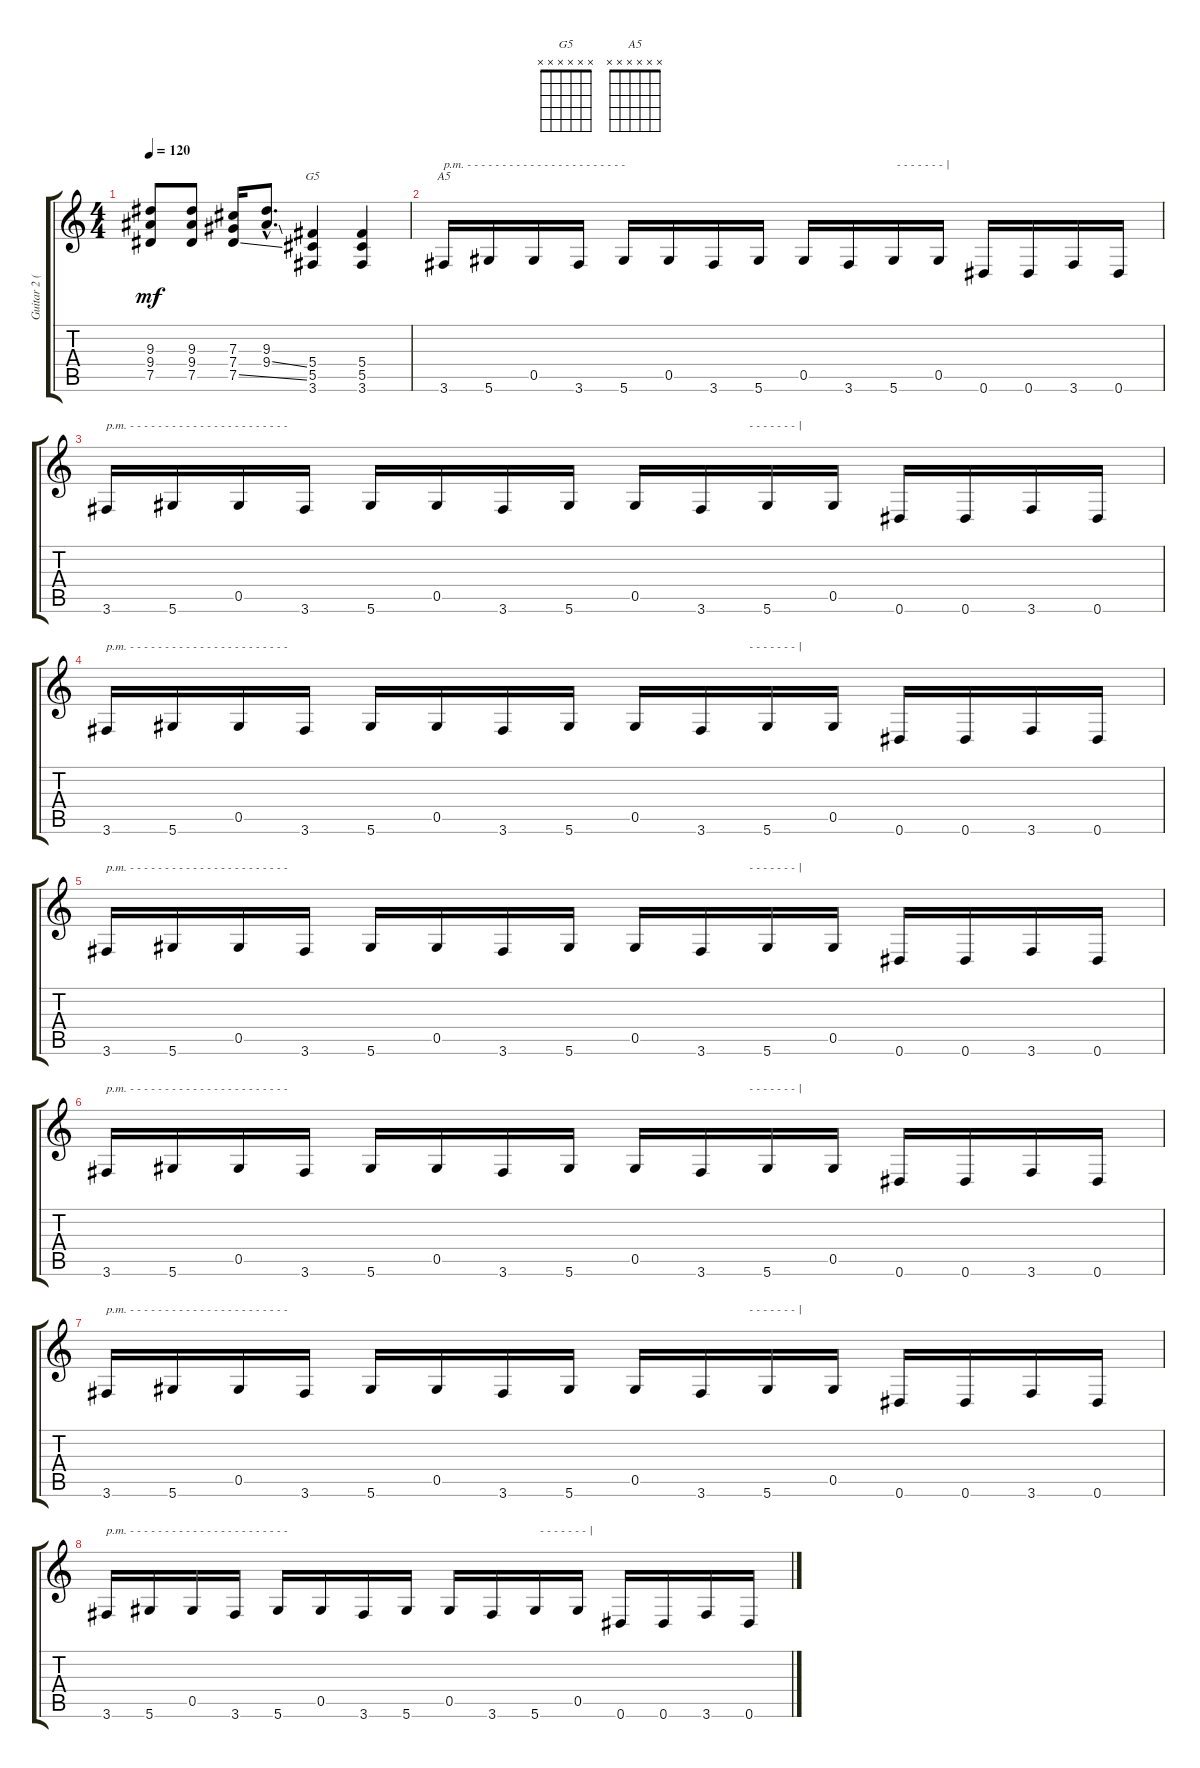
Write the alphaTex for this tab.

\track ("Guitar 2 (Slash)" "Guitar 2 (") {instrument overdrivenguitar}
\staff {score tabs}
\tuning (Eb4 Bb3 Gb3 Db3 Ab2 Eb2) {hide}
\chord ("G5" x x x x x x) {firstfret 0}
\chord ("A5" x x x x x x) {firstfret 0}
\ts (4 4)
\tempo 120
\clef g2
\ks c
(9.3{t} 9.4{t} 7.5{t}).8{dy mf} (9.3 9.4 7.5).8 (7.3 7.4 7.5{ss}).16 (9.3{hac} 9.4{ss hac}).8{d} (5.4 5.5 3.6).4{ch "G5"} (5.4 5.5 3.6).4 |
3.6.16{ch "A5" txt "p.m. - - - - - - - - - - - - - - - - - - - - - - -"} 5.6.16 0.5.16 3.6.16 5.6.16 0.5.16 3.6.16 5.6.16 0.5.16 3.6.16{txt "                - - - - - - - |"} 5.6.16 0.5.16 0.6.16 0.6.16 3.6.16 0.6.16 |
3.6.16{txt "p.m. - - - - - - - - - - - - - - - - - - - - - - -"} 5.6.16 0.5.16 3.6.16 5.6.16 0.5.16 3.6.16 5.6.16 0.5.16 3.6.16{txt "                - - - - - - - |"} 5.6.16 0.5.16 0.6.16 0.6.16 3.6.16 0.6.16 |
3.6.16{txt "p.m. - - - - - - - - - - - - - - - - - - - - - - -"} 5.6.16 0.5.16 3.6.16 5.6.16 0.5.16 3.6.16 5.6.16 0.5.16 3.6.16{txt "                - - - - - - - |"} 5.6.16 0.5.16 0.6.16 0.6.16 3.6.16 0.6.16 |
3.6.16{txt "p.m. - - - - - - - - - - - - - - - - - - - - - - -"} 5.6.16 0.5.16 3.6.16 5.6.16 0.5.16 3.6.16 5.6.16 0.5.16 3.6.16{txt "                - - - - - - - |"} 5.6.16 0.5.16 0.6.16 0.6.16 3.6.16 0.6.16 |
3.6.16{txt "p.m. - - - - - - - - - - - - - - - - - - - - - - -"} 5.6.16 0.5.16 3.6.16 5.6.16 0.5.16 3.6.16 5.6.16 0.5.16 3.6.16{txt "                - - - - - - - |"} 5.6.16 0.5.16 0.6.16 0.6.16 3.6.16 0.6.16 |
3.6.16{txt "p.m. - - - - - - - - - - - - - - - - - - - - - - -"} 5.6.16 0.5.16 3.6.16 5.6.16 0.5.16 3.6.16 5.6.16 0.5.16 3.6.16{txt "                - - - - - - - |"} 5.6.16 0.5.16 0.6.16 0.6.16 3.6.16 0.6.16 |
3.6.16{txt "p.m. - - - - - - - - - - - - - - - - - - - - - - -"} 5.6.16 0.5.16 3.6.16 5.6.16 0.5.16 3.6.16 5.6.16 0.5.16 3.6.16{txt "                - - - - - - - |"} 5.6.16 0.5.16 0.6.16 0.6.16 3.6.16 0.6.16
